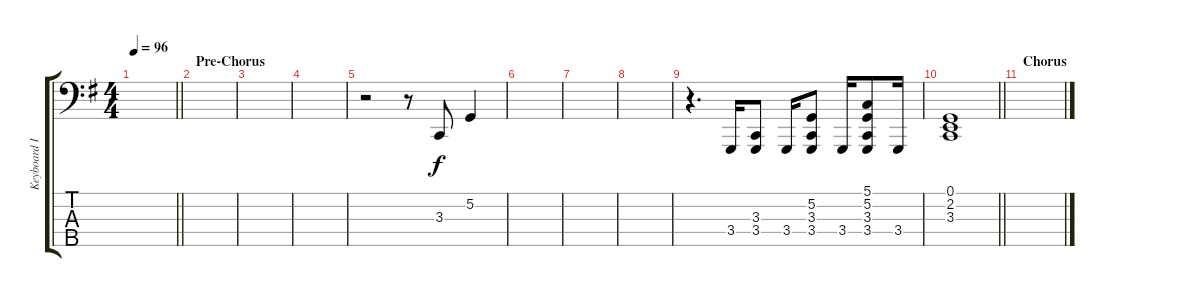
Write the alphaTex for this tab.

\track ("Keyboard II" "Keyboard I") {instrument electricgrandpiano}
\staff {score tabs}
\tuning (G2 D2 A1 E1 B0) {hide}
\ts (4 4)
\tempo 96
\clef f4
\barLineRight lightlight
\ks g
|
\section ("" "Pre-Chorus")
|
|
|
r.2 r.8 3.3.8 5.2.4 |
|
|
|
r.4{d} 3.4.16 (3.3 3.4).8 3.4.16 (5.2 3.3 3.4).8 3.4.16 (5.1 5.2 3.3 3.4).8 3.4.16 |
\barLineRight lightlight
(0.1 2.2 3.3).1 |
\section ("" "Chorus")
